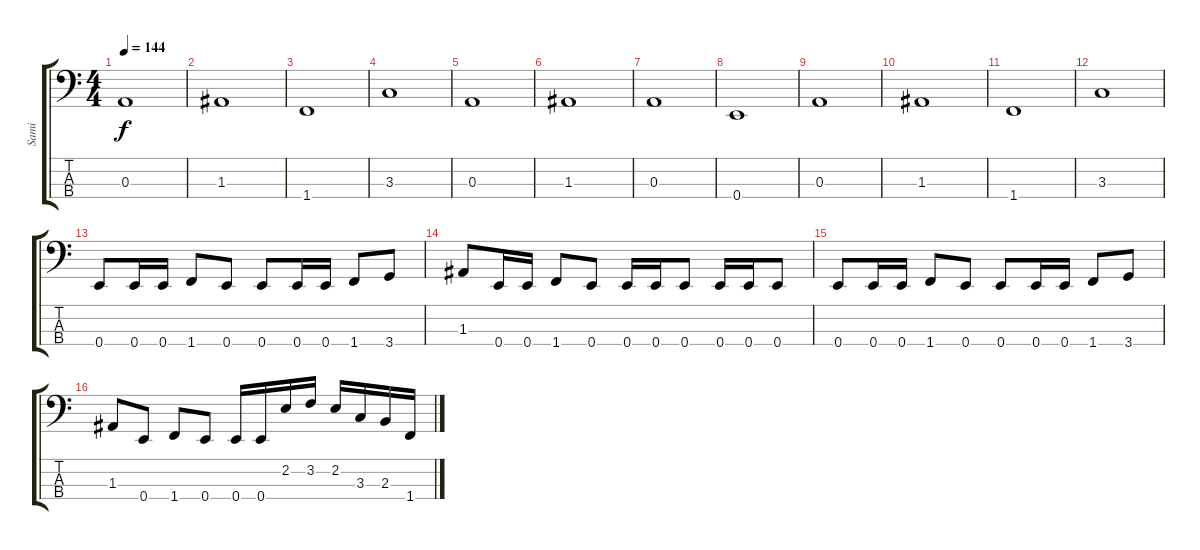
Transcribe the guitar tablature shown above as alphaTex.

\track ("Sami" "Sami") {instrument electricbasspick}
\staff {score tabs}
\tuning (G2 D2 A1 E1) {hide}
\ts (4 4)
\tempo 144
\clef f4
\ks c
0.3.1{dy f} |
1.3.1 |
1.4.1 |
3.3.1 |
0.3.1 |
1.3.1 |
0.3.1 |
0.4.1 |
0.3.1 |
1.3.1 |
1.4.1 |
3.3.1 |
0.4.8 0.4.16 0.4.16 1.4.8 0.4.8 0.4.8 0.4.16 0.4.16 1.4.8 3.4.8 |
1.3.8 0.4.16 0.4.16 1.4.8 0.4.8 0.4.16 0.4.16 0.4.8 0.4.16 0.4.16 0.4.8 |
0.4.8 0.4.16 0.4.16 1.4.8 0.4.8 0.4.8 0.4.16 0.4.16 1.4.8 3.4.8 |
1.3.8 0.4.8 1.4.8 0.4.8 0.4.16 0.4.16 2.2.16 3.2.16 2.2.16 3.3.16 2.3.16 1.4.16
